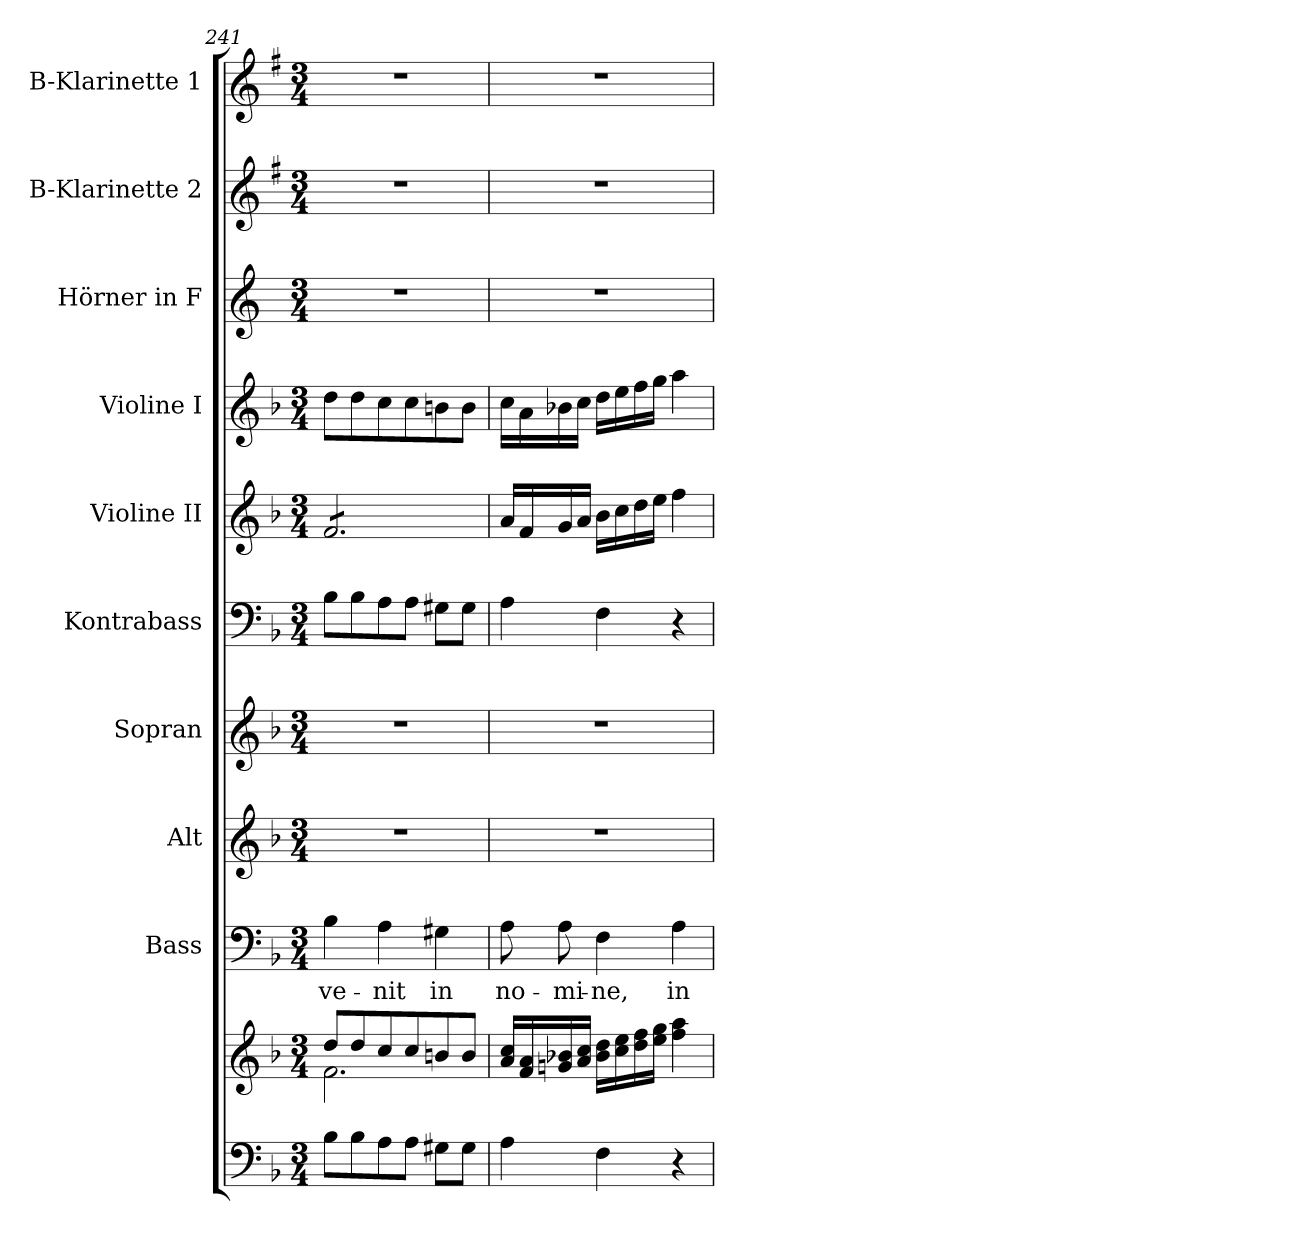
**kern	**kern	**kern	**text	**kern	**kern	**kern	**kern	**kern	**kern	**kern	**kern
*part10	*part10	*part9	*part9	*part8	*part7	*part6	*part5	*part4	*part3	*part2	*part1
*staff11	*staff10	*staff9	*staff9	*staff8	*staff7	*staff6	*staff5	*staff4	*staff3	*staff2	*staff1
*	*	*I"Bass	*	*I"Alt	*I"Sopran	*I"Kontrabass	*I"Violine II	*I"Violine I	*I"Hörner in F	*I"B-Klarinette 2	*I"B-Klarinette 1
*	*	*I'B.	*	*I'A.	*I'S.	*I'Kb.	*I'Vl. II	*I'Vl. I	*	*I'B Kl. 2	*I'B Kl. 1
*clefF4	*clefG2	*clefF4	*	*clefG2	*clefG2	*clefF4	*clefG2	*clefG2	*clefG2	*clefG2	*clefG2
*	*	*	*	*	*	*ITrd7c12	*	*	*ITrd4c7	*ITrd1c2	*ITrd1c2
*k[b-]	*k[b-]	*k[b-]	*	*k[b-]	*k[b-]	*k[b-]	*k[b-]	*k[b-]	*k[b-]	*k[b-]	*k[b-]
*F:	*F:	*F:	*	*F:	*F:	*F:	*F:	*F:	*F:	*F:	*F:
*M3/4	*M3/4	*M3/4	*	*M3/4	*M3/4	*M3/4	*M3/4	*M3/4	*M3/4	*M3/4	*M3/4
=241	=241	=241	=241	=241	=241	=241	=241	=241	=241	=241	=241
*	*^	*	*	*	*	*	*	*	*	*	*
!	!	!	!	!LO:LY:b	!	!	!	!	!	!	!	!
*	*	*	*	*	*	*	*	*tremolo	*	*	*	*
8B-\L	8dd/L	2.f\	4B-\	ve-	2.r	2.r	8BB-\L	8f/L	8dd\L	2.r	2.r	2.r
8B-\	8dd/	.	.	.	.	.	8BB-\	8f/	8dd\	.	.	.
!	!	!	!	!LO:LY:b	!	!	!	!	!	!	!	!
8A\	8cc/	.	4A\	-nit	.	.	8AA\	8f/	8cc\	.	.	.
8A\J	8cc/	.	.	.	.	.	8AA\J	8f/	8cc\	.	.	.
!	!	!	!	!LO:LY:b	!	!	!	!	!	!	!	!
8G#X\L	8bn/	.	4G#X\	in	.	.	8GG#X\L	8f/	8bn\	.	.	.
8G#\J	8b/J	.	.	.	.	.	8GG#\J	8f/J	8b\J	.	.	.
*	*	*	*	*	*	*	*	*Xtremolo	*	*	*	*
*	*v	*v	*	*	*	*	*	*	*	*	*	*
=242	=242	=242	=242	=242	=242	=242	=242	=242	=242	=242	=242
!	!	!	!LO:LY:b	!	!	!	!	!	!	!	!
4A\	16a/ 16cc/LL	8A\	no-	2.r	2.r	4AA\	16a/LL	16cc\LL	2.r	2.r	2.r
.	16f/ 16a/	.	.	.	.	.	16f/	16a\	.	.	.
!	!	!	!LO:LY:b	!	!	!	!	!	!	!	!
.	16gn/ 16b-X/	8A\	-mi-	.	.	.	16g/	16b-X\	.	.	.
.	16a/ 16cc/JJ	.	.	.	.	.	16a/JJ	16cc\JJ	.	.	.
!	!	!	!LO:LY:b	!	!	!	!	!	!	!	!
4F\	16b-\ 16dd\LL	4F\	-ne,	.	.	4FF\	16b-\LL	16dd\LL	.	.	.
.	16cc\ 16ee\	.	.	.	.	.	16cc\	16ee\	.	.	.
.	16dd\ 16ff\	.	.	.	.	.	16dd\	16ff\	.	.	.
.	16ee\ 16gg\JJ	.	.	.	.	.	16ee\JJ	16gg\JJ	.	.	.
!	!	!	!LO:LY:b	!	!	!	!	!	!	!	!
4r	4ff\ 4aa\	4A\	in	.	.	4r	4ff\	4aa\	.	.	.
=	=	=	=	=	=	=	=	=	=	=	=
*-	*-	*-	*-	*-	*-	*-	*-	*-	*-	*-	*-
